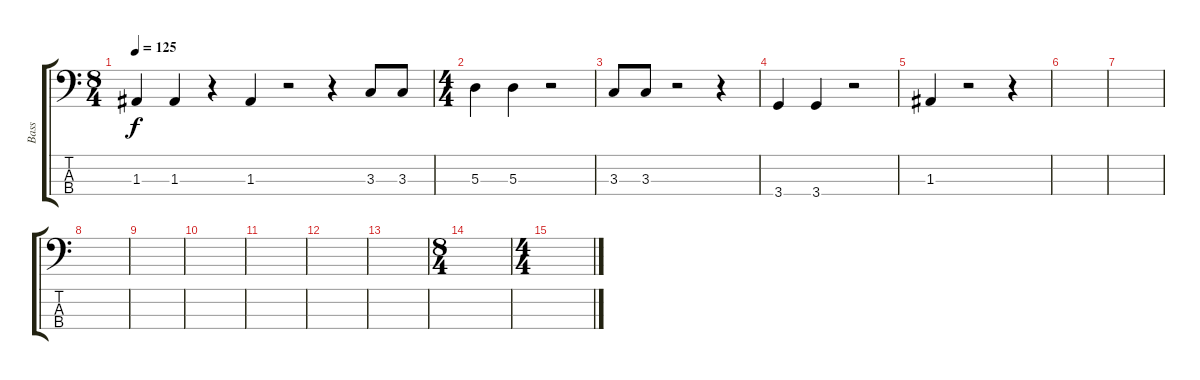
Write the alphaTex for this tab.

\track ("Bass" "Bass") {instrument electricbassfinger}
\staff {score tabs}
\tuning (G2 D2 A1 E1) {hide}
\ts (8 4)
\tempo 125
\clef f4
\ks c
1.3.4{dy f} 1.3.4 r.4 1.3.4 r.2 r.4 3.3.8 3.3.8 |
\ts (4 4)
5.3.4 5.3.4 r.2 |
3.3.8 3.3.8 r.2 r.4 |
3.4.4 3.4.4 r.2 |
1.3.4 r.2 r.4 |
|
|
|
|
|
|
|
|
\ts (8 4)
|
\ts (4 4)
